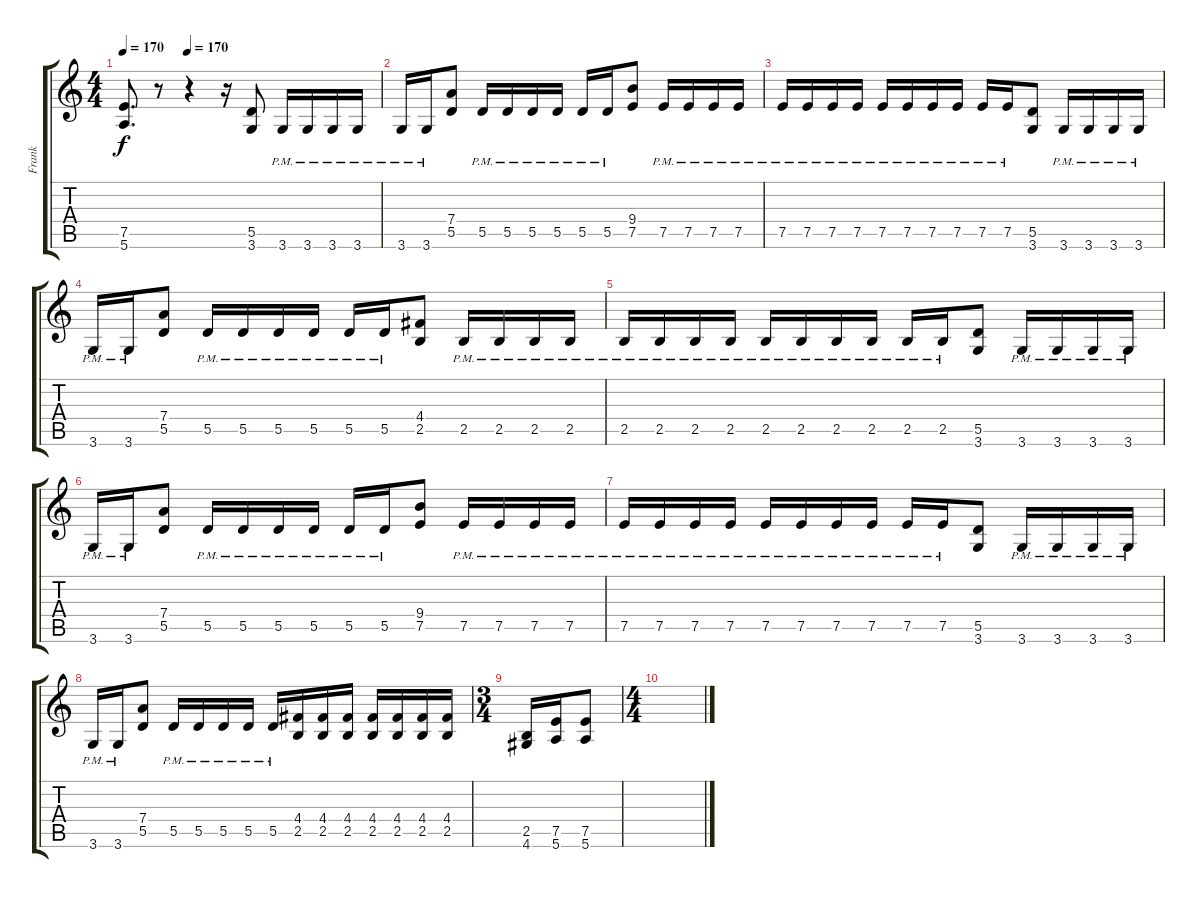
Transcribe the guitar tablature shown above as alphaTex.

\track ("Frank" "Frank") {instrument overdrivenguitar}
\staff {score tabs}
\tuning (E4 B3 G3 D3 A2 E2) {hide}
\ts (4 4)
\tempo 170
\tempo (170 0.25)
\clef g2
\ks c
(7.5{t} 5.6{t}).8{d dy f} r.8 r.4 r.16 (5.5 3.6).8 3.6{pm}.16 3.6{pm}.16 3.6{pm}.16 3.6{pm}.16 |
3.6{pm}.16 3.6{pm}.16 (7.4 5.5).8 5.5{pm}.16 5.5{pm}.16 5.5{pm}.16 5.5{pm}.16 5.5{pm}.16 5.5{pm}.16 (9.4 7.5).8 7.5{pm}.16 7.5{pm}.16 7.5{pm}.16 7.5{pm}.16 |
7.5{pm}.16 7.5{pm}.16 7.5{pm}.16 7.5{pm}.16 7.5{pm}.16 7.5{pm}.16 7.5{pm}.16 7.5{pm}.16 7.5{pm}.16 7.5{pm}.16 (5.5 3.6).8 3.6{pm}.16 3.6{pm}.16 3.6{pm}.16 3.6{pm}.16 |
3.6{pm}.16 3.6{pm}.16 (7.4 5.5).8 5.5{pm}.16 5.5{pm}.16 5.5{pm}.16 5.5{pm}.16 5.5{pm}.16 5.5{pm}.16 (4.4 2.5).8 2.5{pm}.16 2.5{pm}.16 2.5{pm}.16 2.5{pm}.16 |
2.5{pm}.16 2.5{pm}.16 2.5{pm}.16 2.5{pm}.16 2.5{pm}.16 2.5{pm}.16 2.5{pm}.16 2.5{pm}.16 2.5{pm}.16 2.5{pm}.16 (5.5 3.6).8 3.6{pm}.16 3.6{pm}.16 3.6{pm}.16 3.6{pm}.16 |
3.6{pm}.16 3.6{pm}.16 (7.4 5.5).8 5.5{pm}.16 5.5{pm}.16 5.5{pm}.16 5.5{pm}.16 5.5{pm}.16 5.5{pm}.16 (9.4 7.5).8 7.5{pm}.16 7.5{pm}.16 7.5{pm}.16 7.5{pm}.16 |
7.5{pm}.16 7.5{pm}.16 7.5{pm}.16 7.5{pm}.16 7.5{pm}.16 7.5{pm}.16 7.5{pm}.16 7.5{pm}.16 7.5{pm}.16 7.5{pm}.16 (5.5 3.6).8 3.6{pm}.16 3.6{pm}.16 3.6{pm}.16 3.6{pm}.16 |
3.6{pm}.16 3.6{pm}.16 (7.4 5.5).8 5.5{pm}.16 5.5{pm}.16 5.5{pm}.16 5.5{pm}.16 5.5{pm}.16 (4.4 2.5).16 (4.4 2.5).16 (4.4 2.5).16 (4.4 2.5).16 (4.4 2.5).16 (4.4 2.5).16 (4.4 2.5).16 |
\ts (3 4)
(2.5 4.6).16 (7.5 5.6).16 (7.5 5.6).8 |
\ts (4 4)
